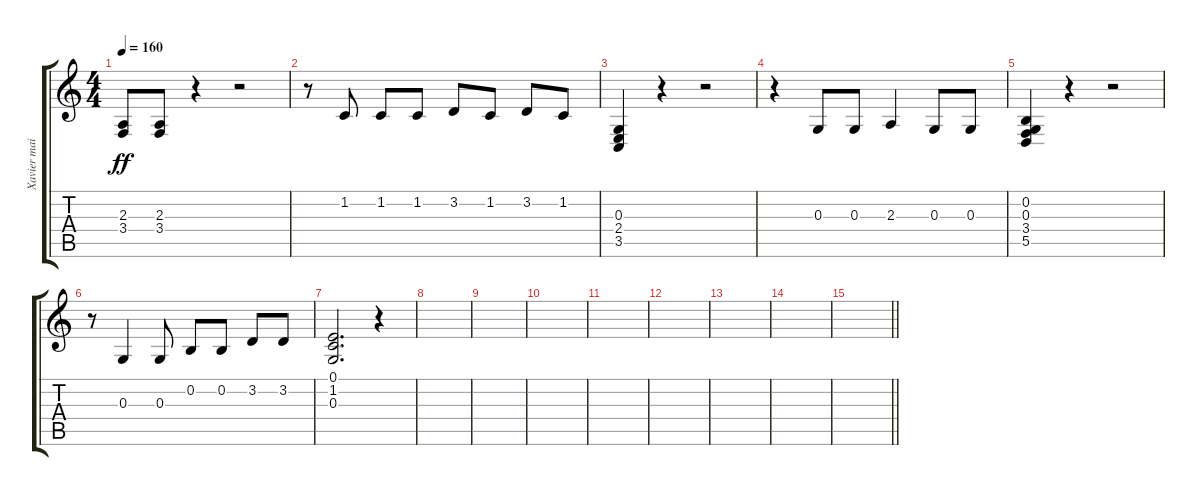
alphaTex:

\track ("Xavier main droite" "Xavier mai") {instrument acousticgrandpiano}
\staff {score tabs}
\tuning (E4 B3 G3 D3 A2 E2) {hide}
\ts (4 4)
\tempo 160
\clef g2
\ks c
(2.3 3.4).8{dy ff} (2.3 3.4).8 r.4 r.2 |
r.8 1.2.8 1.2.8 1.2.8 3.2.8 1.2.8 3.2.8 1.2.8 |
(0.3 2.4 3.5).4 r.4 r.2 |
r.4 0.3.8 0.3.8 2.3.4 0.3.8 0.3.8 |
(0.2 0.3 3.4 5.5).4 r.4 r.2 |
r.8 0.3.4 0.3.8 0.2.8 0.2.8 3.2.8 3.2.8 |
(0.1 1.2 0.3).2{d} r.4 |
|
|
|
|
|
|
|
\barLineRight lightlight
